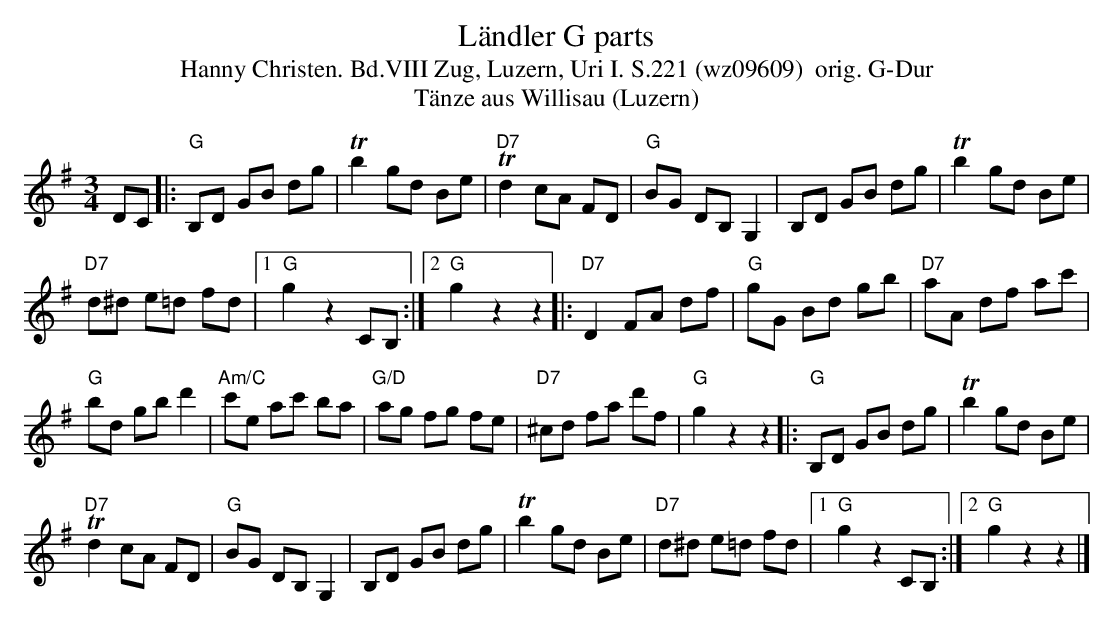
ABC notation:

X:1
T: Ländler G parts
T:Hanny Christen. Bd.VIII Zug, Luzern, Uri I. S.221 (wz09609)  orig. G-Dur
T: T\"anze aus Willisau (Luzern)
M:3/4
L:1/8
K:G %%MIDI gchordon
DC |: "G"B,D GB dg | Tb2 gd Be | "D7"Td2 cA FD | "G"BG DB, G,2 | B,D GB dg | Tb2 gd Be |
 "D7"d^d e=d fd |1 "G"g2z2 CB, :|2 \
"G"g2 z2z2 |: "D7"D2 FA df | "G"gG Bd gb | "D7"aA df ac' |
 "G"bd gb d'2 | "Am/C"c'e ac' ba | "G/D"ag fg fe | "D7"^cd fa d'f | "G"g2z2z2  \
|: "G"B,D GB dg | Tb2 gd Be |
 "D7"Td2 cA FD | "G"BG DB, G,2 | B,D GB dg | Tb2 gd Be | "D7"d^d e=d fd |1 "G"g2z2 CB, :|2 \
"G"g2 z2z2 |]
